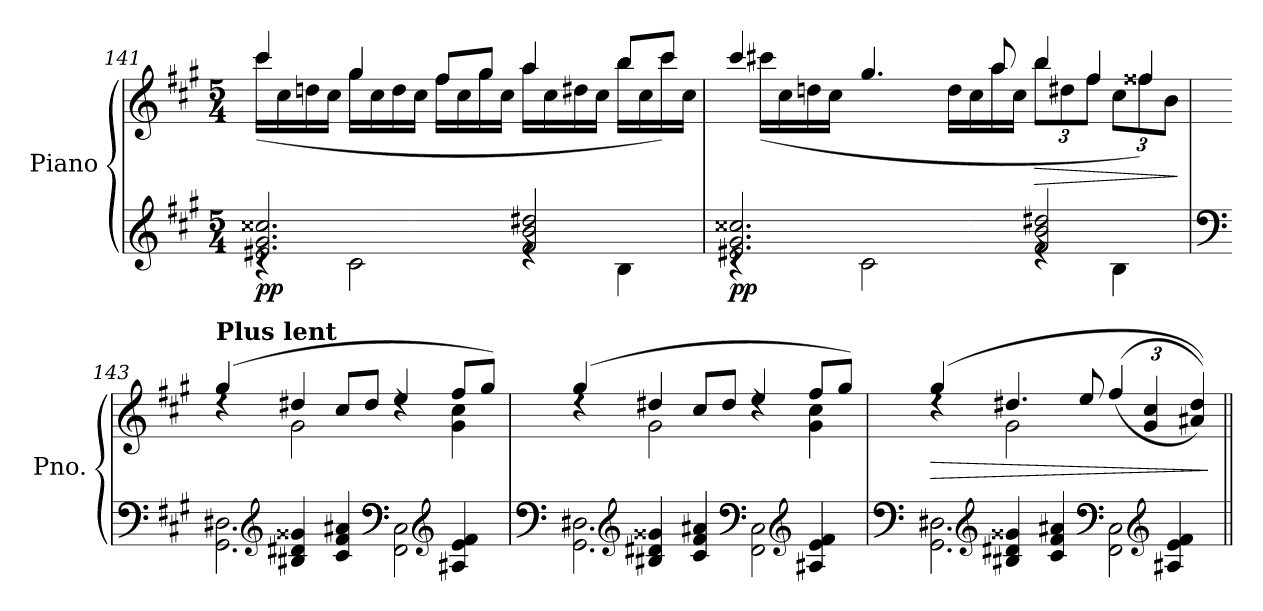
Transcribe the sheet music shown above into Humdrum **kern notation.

**kern	**kern	**dynam
*part1	*part1	*part1
*staff2	*staff1	*staff1/2
*I"Piano	*	*
*I'Pno.	*	*
*clefG2	*clefG2	*
*k[f#c#g#]	*k[f#c#g#]	*
*M5/4	*M5/4	*
=141	=141	=141
*^	*^	*
!	!	!	!	!LO:DY:b=2
2.e#X/ 2.g#/ 2.cc##X/	4rc	4ccc#/	(>16ccc#i\LL	pp
.	.	.	16cc#\	.
.	.	.	16ddn\	.
.	.	.	16cc#\JJ	.
.	2c#i\	4gg#/	16gg#\LL	.
.	.	.	16cc#\	.
.	.	.	16dd\	.
.	.	.	16cc#\JJ	.
.	.	8ff#/L	16ff#\LL	.
.	.	.	16cc#\	.
.	.	8gg#/J	16gg#\	.
.	.	.	16cc#\JJ	.
2f#/ 2b/ 2dd#X/	4re	4aa/	16aa\LL	.
.	.	.	16cc#\	.
.	.	.	16dd#X\	.
.	.	.	16cc#\JJ	.
.	4B\	8bb/L	16bb\LL	.
.	.	.	16cc#\	.
.	.	8ccc#/J	16ccc#\)	.
.	.	.	16cc#\JJ	.
=142	=142	=142	=142	=142
!	!	!	!	!LO:DY:b=2
2.e#X/ 2.g#/ 2.cc##X/	4rc	4ccc#/	(>16ccc#X\LL	pp
.	.	.	16cc#\	.
.	.	.	16ddn\	.
.	.	.	16cc#\JJ	.
.	2c#i\	4.gg#/	16gg#\LLyy	.
.	.	.	16cc#\	.
.	.	.	16dd\	.
.	.	.	16cc#\JJ	.
.	.	.	16dd\LL	.
.	.	.	16cc#\	.
.	.	8aa/	16aa\	.
.	.	.	16cc#\JJ	.
*	*	*Xtuplet	*	*
!	!	!	!	!LO:HP:b
*	*	*	*tuplet	*
*	*	*	*Xbrackettup	*
*	*	*MM150	*	*
2f#/ 2b/ 2dd#X/	4re	6bb/	12bb\L	>
.	.	.	12dd#X\	.
*	*	*MM140	*	*
.	.	6ff#/	12ff#\J	.
.	4B\	.	12cc#\L	.
*	*	*MM130	*	*
.	.	6ff##X/	12ff##\)	.
.	.	.	12b\J	.
*v	*v	*	*	*
*	*v	*v	*
.	.	]
!!LO:LB:g=z
=143	=143	=143
*clefF4	*	*
*	*MM138	*
*^	*^	*
!	!	!LO:TX:a:B:t=Plus lent	!	!
4ryy	2.GG#\ 2.D#X\	(>4gg#/	4rdd	.
*clefG2	*	*	*	*
4B#X/ 4d#X/ 4g##X/	.	4dd#X/	2g#i\	.
4c#/ 4f#/ 4a#X/	.	8cc#/L	.	.
.	.	8dd#/J	.	.
*clefF4	*	*	*	*
4ryy	2FF#\ 2C#\	4ee/	4rdd	.
*clefG2	*	*	*	*
4A#X/ 4e/ 4f#/	.	8ff#/L	4g#\ 4cc#\	.
.	.	8gg#/J)	.	.
=144	=144	=144	=144	=144
*clefF4	*	*	*	*
4ryy	2.GG#\ 2.D#X\	(>4gg#/	4rdd	.
*clefG2	*	*	*	*
4B#X/ 4d#X/ 4g##X/	.	4dd#X/	2g#i\	.
4c#/ 4f#/ 4a#X/	.	8cc#/L	.	.
.	.	8dd#/J	.	.
*clefF4	*	*	*	*
4ryy	2FF#\ 2C#\	4ee/	4rdd	.
*clefG2	*	*	*	*
4A#X/ 4e/ 4f#/	.	8ff#/L	4g#\ 4cc#\	.
.	.	8gg#/J)	.	.
=145	=145	=145	=145	=145
*clefF4	*	*	*	*
*	*	*MM136	*	*
!	!	!	!	!LO:HP:b
4ryy	2.GG#\ 2.D#X\	(>4gg#/	4rdd	>
*clefG2	*	*	*	*
*	*	*MM134	*	*
4B#X/ 4d#X/ 4g##X/	.	4.dd#X/	2g#i\	.
4c#/ 4f#/ 4a#X/	.	.	.	.
.	.	8ee/	.	.
*clefF4	*	*	*	*
*	*	*MM130	*	*
4ryy	2FF#\ 2C#\	((>6ff#/	2ryy	.
.	.	6g#/ 6cc#/	.	.
*clefG2	*	*	*	*
4A#X/ 4e/ 4f#/	.	.	.	.
.	.	6a#X/ 6dd#/)))	.	.
*v	*v	*	*	*
*	*v	*v	*
.	.	]
=||	=||	=||
*-	*-	*-
